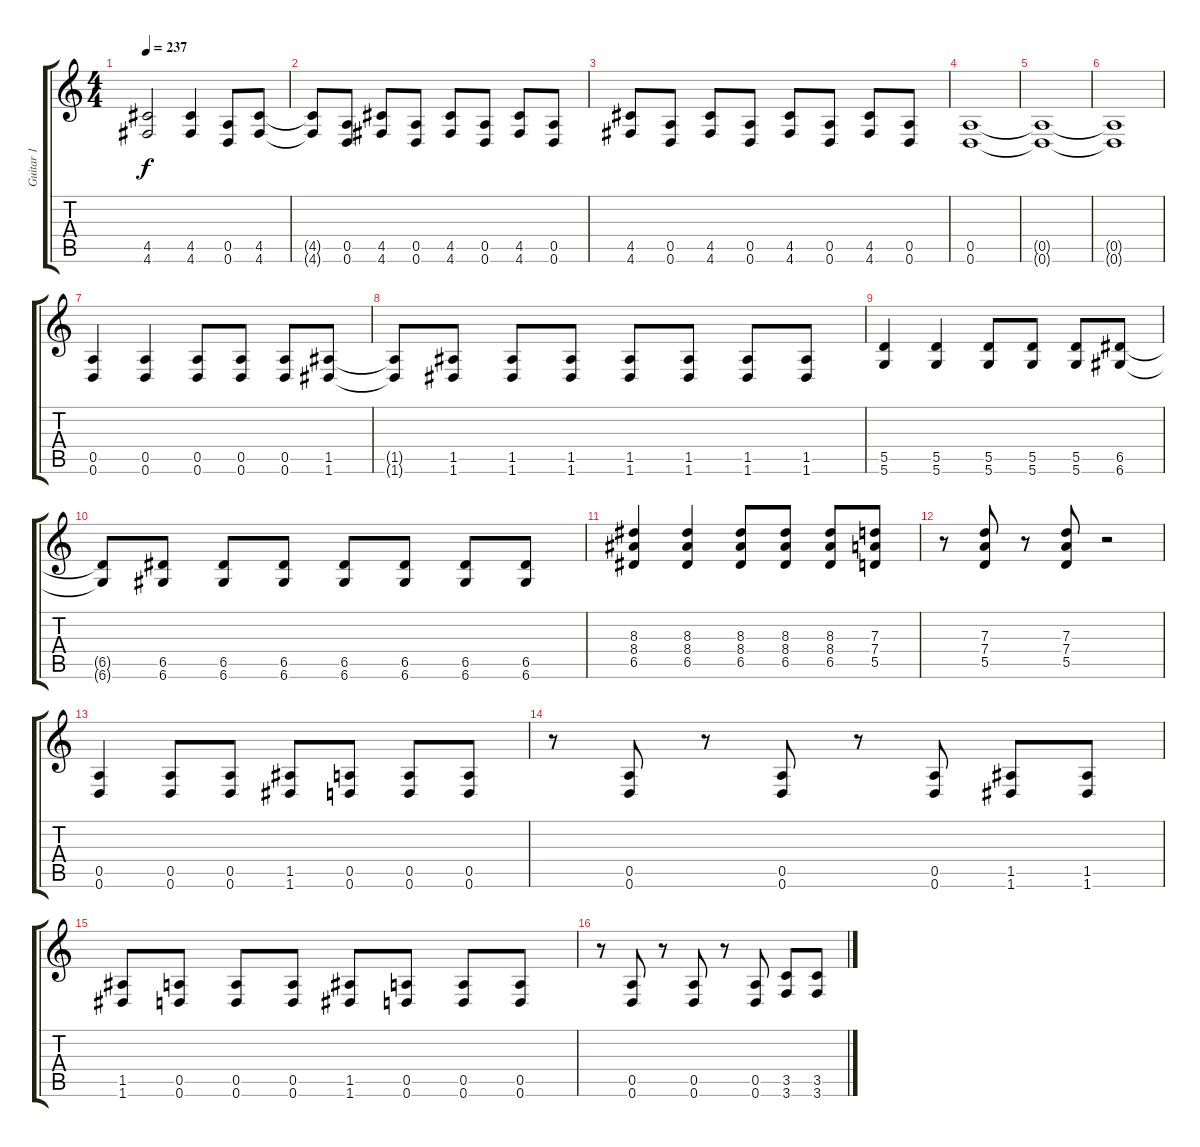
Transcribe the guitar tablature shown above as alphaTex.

\track ("Guitar 1" "Guitar 1") {instrument distortionguitar}
\staff {score tabs}
\tuning (E4 B3 G3 D3 A2 D2) {hide}
\ts (4 4)
\tempo 237
\clef g2
\ks c
(4.5 4.6).2{dy f} (4.5 4.6).4 (0.5 0.6).8 (4.5 4.6).8 |
(4.5{t} 4.6{t}).8 (0.5 0.6).8 (4.5 4.6).8 (0.5 0.6).8 (4.5 4.6).8 (0.5 0.6).8 (4.5 4.6).8 (0.5 0.6).8 |
(4.5 4.6).8 (0.5 0.6).8 (4.5 4.6).8 (0.5 0.6).8 (4.5 4.6).8 (0.5 0.6).8 (4.5 4.6).8 (0.5 0.6).8 |
(0.5 0.6).1 |
(0.5{t} 0.6{t}).1 |
(0.5{t} 0.6{t}).1 |
(0.5 0.6).4 (0.5 0.6).4 (0.5 0.6).8 (0.5 0.6).8 (0.5 0.6).8 (1.5 1.6).8 |
(1.5{t} 1.6{t}).8 (1.5 1.6).8 (1.5 1.6).8 (1.5 1.6).8 (1.5 1.6).8 (1.5 1.6).8 (1.5 1.6).8 (1.5 1.6).8 |
(5.5 5.6).4 (5.5 5.6).4 (5.5 5.6).8 (5.5 5.6).8 (5.5 5.6).8 (6.5 6.6).8 |
(6.5{t} 6.6{t}).8 (6.5 6.6).8 (6.5 6.6).8 (6.5 6.6).8 (6.5 6.6).8 (6.5 6.6).8 (6.5 6.6).8 (6.5 6.6).8 |
(8.3 8.4 6.5).4 (8.3 8.4 6.5).4 (8.3 8.4 6.5).8 (8.3 8.4 6.5).8 (8.3 8.4 6.5).8 (7.3 7.4 5.5).8 |
r.8 (7.3 7.4 5.5).8 r.8 (7.3 7.4 5.5).8 r.2 |
(0.5 0.6).4 (0.5 0.6).8 (0.5 0.6).8 (1.5 1.6).8 (0.5 0.6).8 (0.5 0.6).8 (0.5 0.6).8 |
r.8 (0.5 0.6).8 r.8 (0.5 0.6).8 r.8 (0.5 0.6).8 (1.5 1.6).8 (1.5 1.6).8 |
(1.5 1.6).8 (0.5 0.6).8 (0.5 0.6).8 (0.5 0.6).8 (1.5 1.6).8 (0.5 0.6).8 (0.5 0.6).8 (0.5 0.6).8 |
r.8 (0.5 0.6).8 r.8 (0.5 0.6).8 r.8 (0.5 0.6).8 (3.5 3.6).8 (3.5 3.6).8
